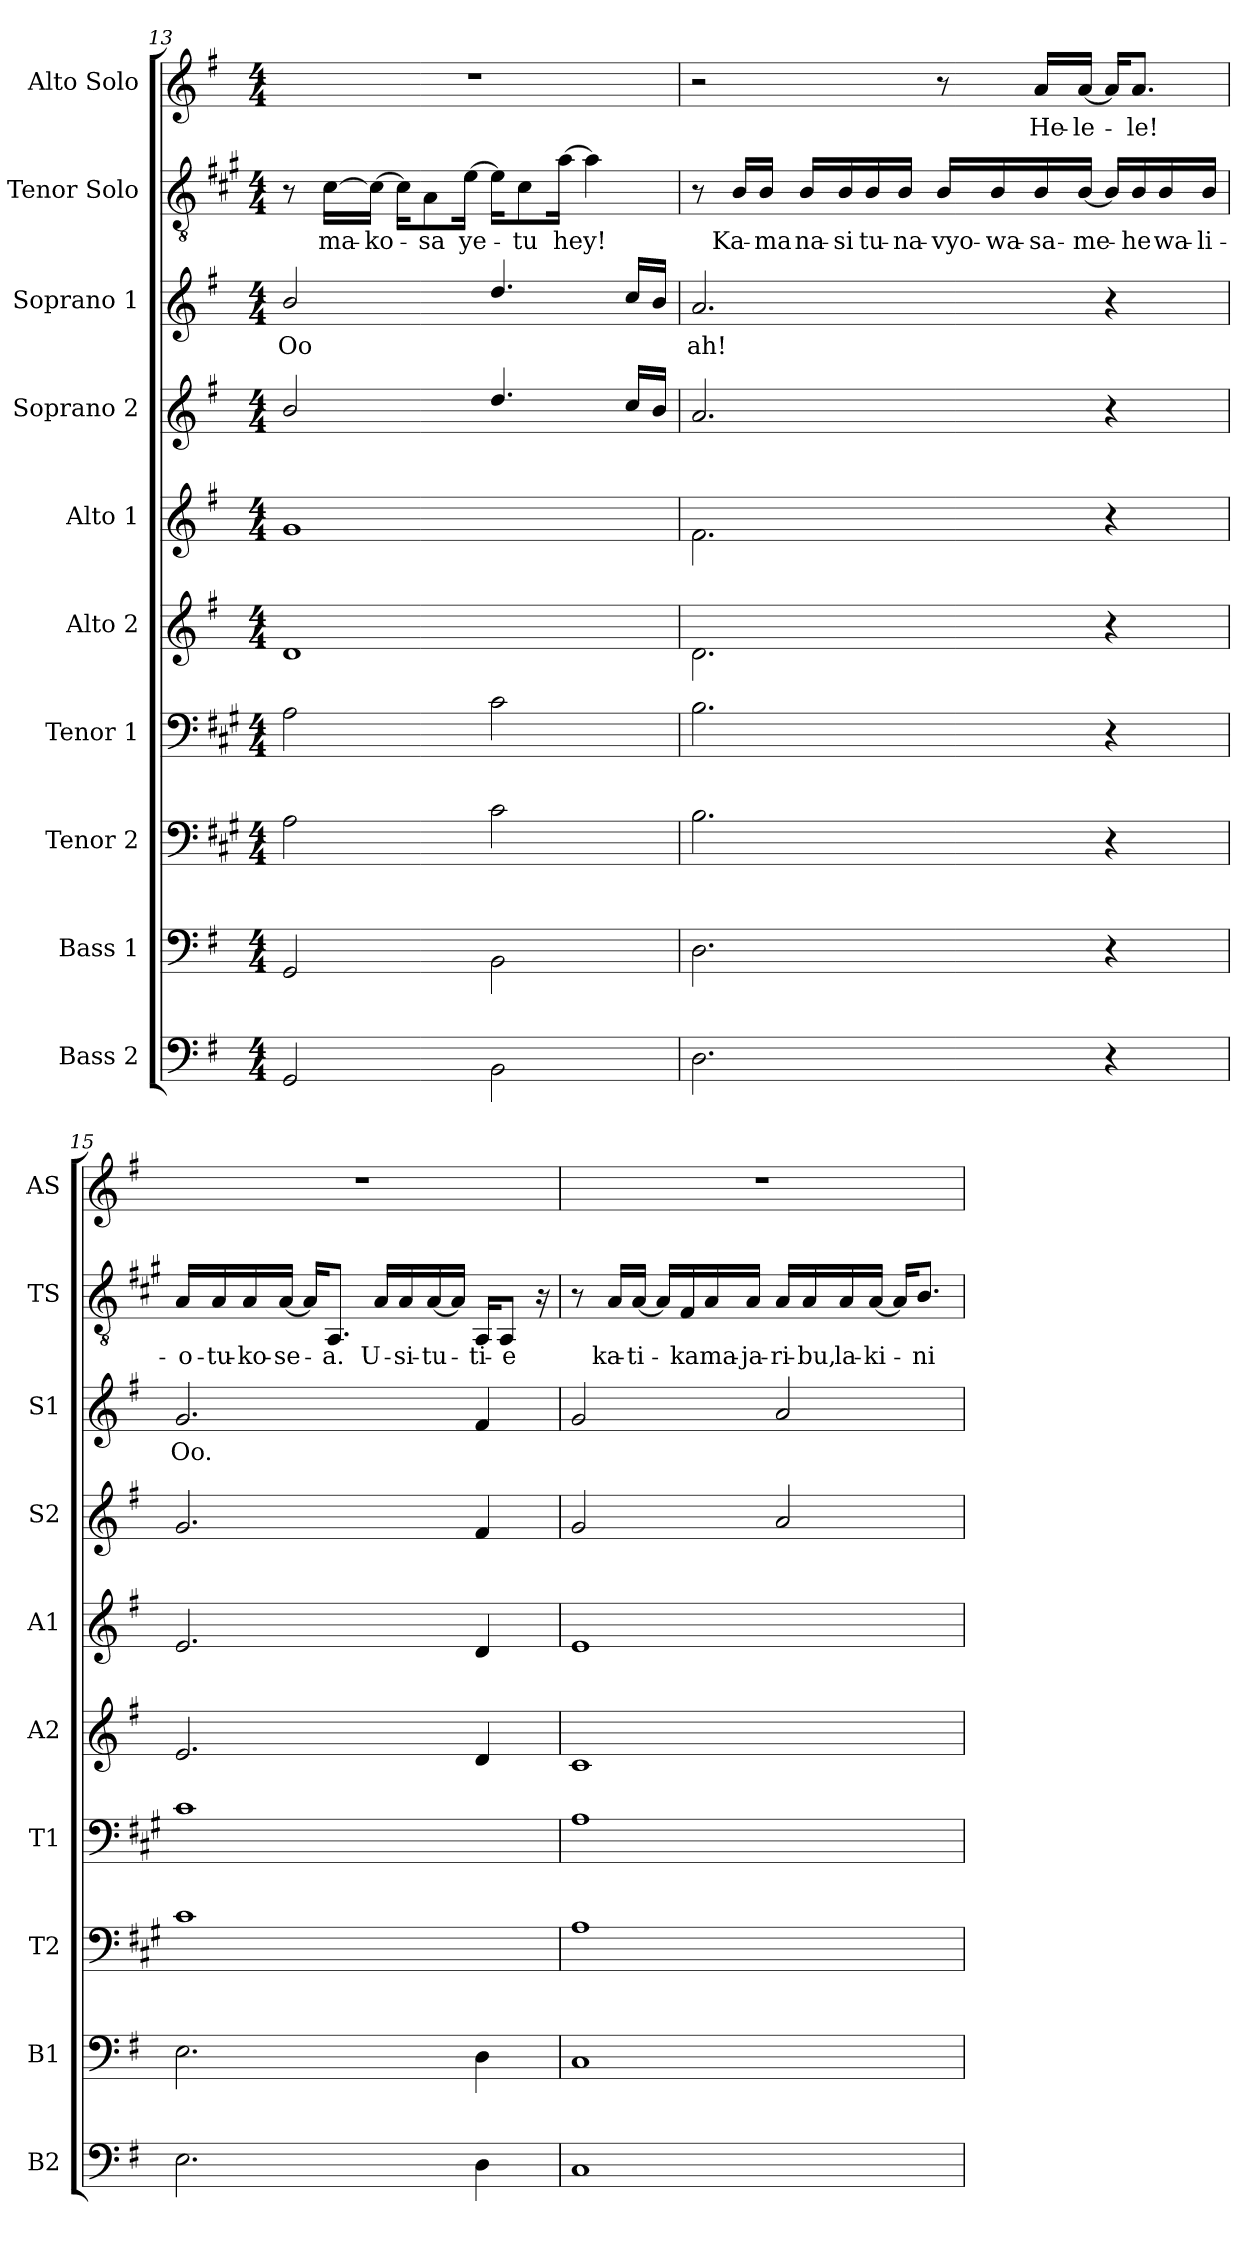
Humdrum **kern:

**kern	**kern	**kern	**kern	**kern	**kern	**kern	**kern	**text	**kern	**text	**kern	**text
*part10	*part9	*part8	*part7	*part6	*part5	*part4	*part3	*part3	*part2	*part2	*part1	*part1
*staff10	*staff9	*staff8	*staff7	*staff6	*staff5	*staff4	*staff3	*staff3	*staff2	*staff2	*staff1	*staff1
*I"Bass 2	*I"Bass 1	*I"Tenor 2	*I"Tenor 1	*I"Alto 2	*I"Alto 1	*I"Soprano 2	*I"Soprano 1	*	*I"Tenor Solo	*	*I"Alto Solo	*
*I'B2	*I'B1	*I'T2	*I'T1	*I'A2	*I'A1	*I'S2	*I'S1	*	*I'TS	*	*I'AS	*
!!LO:PB:g=z
*clefF4	*clefF4	*clefF4	*clefF4	*clefG2	*clefG2	*clefG2	*clefG2	*	*clefGv2	*	*clefG2	*
*	*	*ITrd1c2	*ITrd1c2	*	*	*	*	*	*ITrd1c2	*	*	*
*k[f#]	*k[f#]	*k[f#]	*k[f#]	*k[f#]	*k[f#]	*k[f#]	*k[f#]	*	*k[f#]	*	*k[f#]	*
*M4/4	*M4/4	*M4/4	*M4/4	*M4/4	*M4/4	*M4/4	*M4/4	*	*M4/4	*	*M4/4	*
=13	=13	=13	=13	=13	=13	=13	=13	=13	=13	=13	=13	=13
!	!	!	!	!	!	!	!	!LO:LY:b	!	!	!	!
2GG/	2GG/	2G\	2G\	1d	1g	2b/	2b/	Oo	8r	.	1r	.
!	!	!	!	!	!	!	!	!	!	!LO:LY:b	!	!
.	.	.	.	.	.	.	.	.	[16B\LL	ma-	.	.
!	!	!	!	!	!	!	!	!	!	!LO:LY:b	!	!
.	.	.	.	.	.	.	.	.	16B\JJ_	-ko-	.	.
.	.	.	.	.	.	.	.	.	16B\KL]	.	.	.
!	!	!	!	!	!	!	!	!	!	!LO:LY:b	!	!
.	.	.	.	.	.	.	.	.	8G\	-sa	.	.
!	!	!	!	!	!	!	!	!	!	!LO:LY:b	!	!
.	.	.	.	.	.	.	.	.	[16d\Jk	ye-	.	.
2BB\	2BB\	2B\	2B\	.	.	4.dd/	4.dd/	.	16d\KL]	.	.	.
!	!	!	!	!	!	!	!	!	!	!LO:LY:b	!	!
.	.	.	.	.	.	.	.	.	8B\	-tu	.	.
!	!	!	!	!	!	!	!	!	!	!LO:LY:b	!	!
.	.	.	.	.	.	.	.	.	[16g\Jk	hey!	.	.
.	.	.	.	.	.	.	.	.	4g\]	.	.	.
.	.	.	.	.	.	16cc/LL	16cc/LL	.	.	.	.	.
.	.	.	.	.	.	16b/JJ	16b/JJ	.	.	.	.	.
=14	=14	=14	=14	=14	=14	=14	=14	=14	=14	=14	=14	=14
!	!	!	!	!	!	!	!	!LO:LY:b	!	!	!	!
2.D\	2.D\	2.A\	2.A\	2.d\	2.f#\	2.a/	2.a/	ah!	8r	.	2r	.
!	!	!	!	!	!	!	!	!	!	!LO:LY:b	!	!
.	.	.	.	.	.	.	.	.	16A/LL	Ka-	.	.
!	!	!	!	!	!	!	!	!	!	!LO:LY:b	!	!
.	.	.	.	.	.	.	.	.	16A/JJ	-ma	.	.
!	!	!	!	!	!	!	!	!	!	!LO:LY:b	!	!
.	.	.	.	.	.	.	.	.	16A/LL	na-	.	.
!	!	!	!	!	!	!	!	!	!	!LO:LY:b	!	!
.	.	.	.	.	.	.	.	.	16A/	-si	.	.
!	!	!	!	!	!	!	!	!	!	!LO:LY:b	!	!
.	.	.	.	.	.	.	.	.	16A/	tu-	.	.
!	!	!	!	!	!	!	!	!	!	!LO:LY:b	!	!
.	.	.	.	.	.	.	.	.	16A/JJ	-na-	.	.
!	!	!	!	!	!	!	!	!	!	!LO:LY:b	!	!
.	.	.	.	.	.	.	.	.	16A/LL	-vyo-	8r	.
!	!	!	!	!	!	!	!	!	!	!LO:LY:b	!	!
.	.	.	.	.	.	.	.	.	16A/	-wa-	.	.
!	!	!	!	!	!	!	!	!	!	!LO:LY:b	!	!LO:LY:b
.	.	.	.	.	.	.	.	.	16A/	-sa-	16a/LL	He-
!	!	!	!	!	!	!	!	!	!	!LO:LY:b	!	!LO:LY:b
.	.	.	.	.	.	.	.	.	[16A/JJ	-me-	[16a/JJ	-le-
4r	4r	4r	4r	4r	4r	4r	4r	.	16A/LL]	.	16a/KL]	.
!	!	!	!	!	!	!	!	!	!	!LO:LY:b	!	!LO:LY:b
.	.	.	.	.	.	.	.	.	16A/	-he	8.a/J	-le!
!	!	!	!	!	!	!	!	!	!	!LO:LY:b	!	!
.	.	.	.	.	.	.	.	.	16A/	wa-	.	.
!	!	!	!	!	!	!	!	!	!	!LO:LY:b	!	!
.	.	.	.	.	.	.	.	.	16A/JJ	-li-	.	.
!!LO:PB:g=z
=15	=15	=15	=15	=15	=15	=15	=15	=15	=15	=15	=15	=15
!	!	!	!	!	!	!	!	!LO:LY:b	!	!LO:LY:b	!	!
2.E\	2.E\	1B	1B	2.e/	2.e/	2.g/	2.g/	Oo.	16G/LL	-o-	1r	.
!	!	!	!	!	!	!	!	!	!	!LO:LY:b	!	!
.	.	.	.	.	.	.	.	.	16G/	-tu-	.	.
!	!	!	!	!	!	!	!	!	!	!LO:LY:b	!	!
.	.	.	.	.	.	.	.	.	16G/	-ko-	.	.
!	!	!	!	!	!	!	!	!	!	!LO:LY:b	!	!
.	.	.	.	.	.	.	.	.	[16G/JJ	-se-	.	.
.	.	.	.	.	.	.	.	.	16G/KL]	.	.	.
!	!	!	!	!	!	!	!	!	!	!LO:LY:b	!	!
.	.	.	.	.	.	.	.	.	8.GG/J	-a.	.	.
!	!	!	!	!	!	!	!	!	!	!LO:LY:b	!	!
.	.	.	.	.	.	.	.	.	16G/LL	U-	.	.
!	!	!	!	!	!	!	!	!	!	!LO:LY:b	!	!
.	.	.	.	.	.	.	.	.	16G/	-si-	.	.
!	!	!	!	!	!	!	!	!	!	!LO:LY:b	!	!
.	.	.	.	.	.	.	.	.	[16G/	-tu-	.	.
.	.	.	.	.	.	.	.	.	16G/JJ]	.	.	.
!	!	!	!	!	!	!	!	!	!	!LO:LY:b	!	!
4D\	4D\	.	.	4d/	4d/	4f#/	4f#/	.	16GG/KL	-ti-	.	.
!	!	!	!	!	!	!	!	!	!	!LO:LY:b	!	!
.	.	.	.	.	.	.	.	.	8GG/J	-e	.	.
.	.	.	.	.	.	.	.	.	16r	.	.	.
=16	=16	=16	=16	=16	=16	=16	=16	=16	=16	=16	=16	=16
1C	1C	1G	1G	1c	1e	2g/	2g/	.	8r	.	1r	.
!	!	!	!	!	!	!	!	!	!	!LO:LY:b	!	!
.	.	.	.	.	.	.	.	.	16G/LL	ka-	.	.
!	!	!	!	!	!	!	!	!	!	!LO:LY:b	!	!
.	.	.	.	.	.	.	.	.	[16G/JJ	-ti-	.	.
.	.	.	.	.	.	.	.	.	16G/LL]	.	.	.
!	!	!	!	!	!	!	!	!	!	!LO:LY:b	!	!
.	.	.	.	.	.	.	.	.	16E/	-ka	.	.
!	!	!	!	!	!	!	!	!	!	!LO:LY:b	!	!
.	.	.	.	.	.	.	.	.	16G/	ma-	.	.
!	!	!	!	!	!	!	!	!	!	!LO:LY:b	!	!
.	.	.	.	.	.	.	.	.	16G/JJ	-ja-	.	.
!	!	!	!	!	!	!	!	!	!	!LO:LY:b	!	!
.	.	.	.	.	.	2a/	2a/	.	16G/LL	-ri-	.	.
!	!	!	!	!	!	!	!	!	!	!LO:LY:b	!	!
.	.	.	.	.	.	.	.	.	16G/	-bu,	.	.
!	!	!	!	!	!	!	!	!	!	!LO:LY:b	!	!
.	.	.	.	.	.	.	.	.	16G/	la-	.	.
!	!	!	!	!	!	!	!	!	!	!LO:LY:b	!	!
.	.	.	.	.	.	.	.	.	[16G/JJ	-ki-	.	.
.	.	.	.	.	.	.	.	.	16G/KL]	.	.	.
!	!	!	!	!	!	!	!	!	!	!LO:LY:b	!	!
.	.	.	.	.	.	.	.	.	8.A/J	-ni	.	.
=	=	=	=	=	=	=	=	=	=	=	=	=
*-	*-	*-	*-	*-	*-	*-	*-	*-	*-	*-	*-	*-
